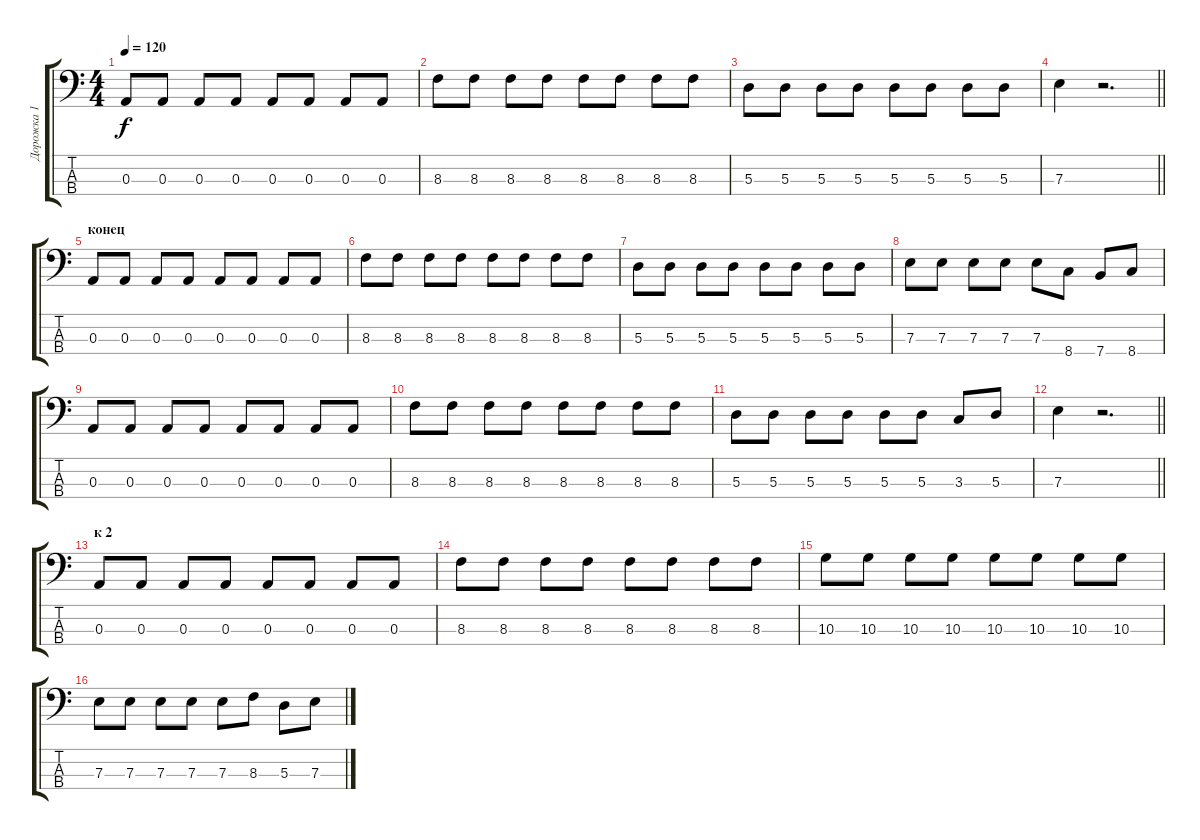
\track ("Дорожка 1" "Дорожка 1") {instrument electricbassfinger}
\staff {score tabs}
\tuning (G2 D2 A1 E1) {hide}
\ts (4 4)
\tempo 120
\clef f4
\ks c
0.3.8{dy f} 0.3.8 0.3.8 0.3.8 0.3.8 0.3.8 0.3.8 0.3.8 |
8.3.8 8.3.8 8.3.8 8.3.8 8.3.8 8.3.8 8.3.8 8.3.8 |
5.3.8 5.3.8 5.3.8 5.3.8 5.3.8 5.3.8 5.3.8 5.3.8 |
\barLineRight lightlight
7.3.4 r.2{d} |
\section ("" "конец")
0.3.8 0.3.8 0.3.8 0.3.8 0.3.8 0.3.8 0.3.8 0.3.8 |
8.3.8 8.3.8 8.3.8 8.3.8 8.3.8 8.3.8 8.3.8 8.3.8 |
5.3.8 5.3.8 5.3.8 5.3.8 5.3.8 5.3.8 5.3.8 5.3.8 |
7.3.8 7.3.8 7.3.8 7.3.8 7.3.8 8.4.8 7.4.8 8.4.8 |
0.3.8 0.3.8 0.3.8 0.3.8 0.3.8 0.3.8 0.3.8 0.3.8 |
8.3.8 8.3.8 8.3.8 8.3.8 8.3.8 8.3.8 8.3.8 8.3.8 |
5.3.8 5.3.8 5.3.8 5.3.8 5.3.8 5.3.8 3.3.8 5.3.8 |
\barLineRight lightlight
7.3.4 r.2{d} |
\section ("" "к 2")
0.3.8 0.3.8 0.3.8 0.3.8 0.3.8 0.3.8 0.3.8 0.3.8 |
8.3.8 8.3.8 8.3.8 8.3.8 8.3.8 8.3.8 8.3.8 8.3.8 |
10.3.8 10.3.8 10.3.8 10.3.8 10.3.8 10.3.8 10.3.8 10.3.8 |
7.3.8 7.3.8 7.3.8 7.3.8 7.3.8 8.3.8 5.3.8 7.3.8
